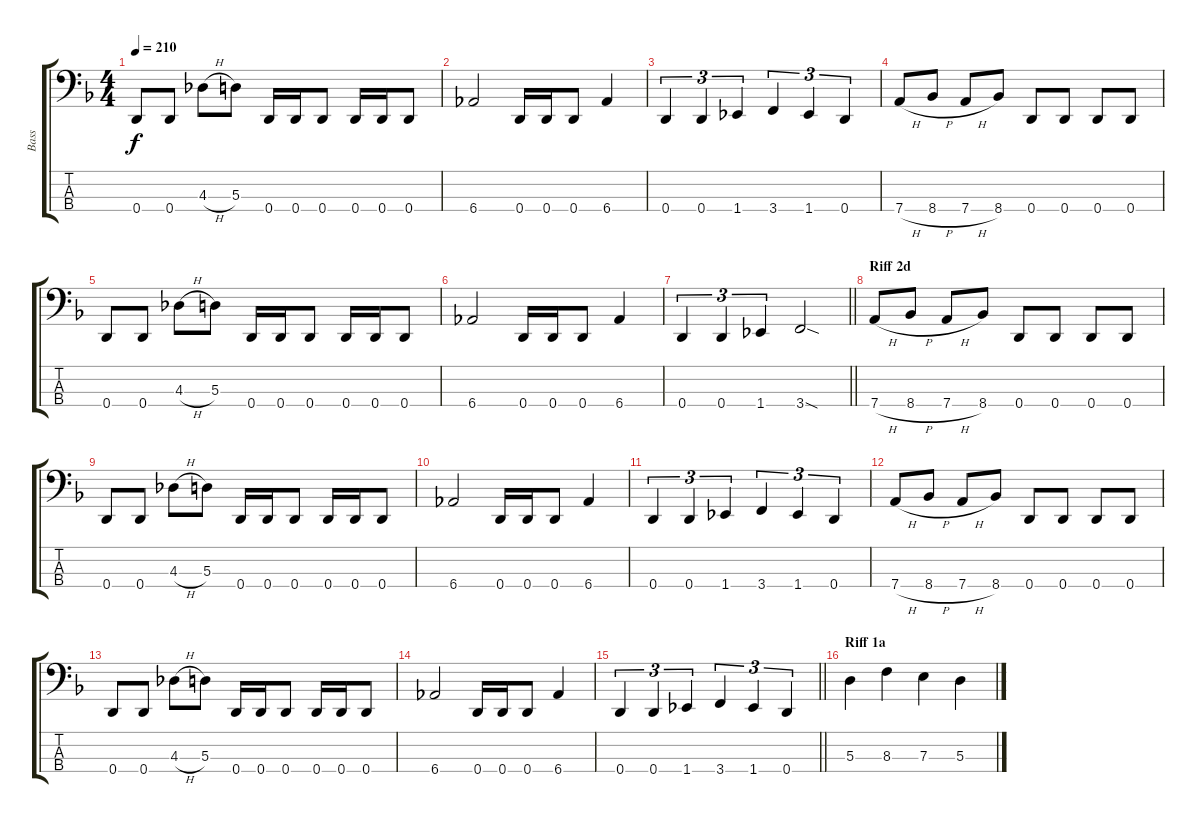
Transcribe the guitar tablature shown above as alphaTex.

\track ("Bass" "Bass") {instrument electricbassfinger}
\staff {score tabs}
\tuning (G2 D2 A1 D1) {hide}
\ts (4 4)
\tempo 210
\clef f4
\ks dminor
0.4.8{dy f} 0.4.8 4.3{h}.8 5.3.8 0.4.16 0.4.16 0.4.8 0.4.16 0.4.16 0.4.8 |
6.4.2 0.4.16 0.4.16 0.4.8 6.4.4 |
0.4.4{tu (3 2)} 0.4.4{tu (3 2)} 1.4.4{tu (3 2)} 3.4.4{tu (3 2)} 1.4.4{tu (3 2)} 0.4.4{tu (3 2)} |
7.4{h}.8 8.4{h}.8 7.4{h}.8 8.4.8 0.4.8 0.4.8 0.4.8 0.4.8 |
0.4.8 0.4.8 4.3{h}.8 5.3.8 0.4.16 0.4.16 0.4.8 0.4.16 0.4.16 0.4.8 |
6.4.2 0.4.16 0.4.16 0.4.8 6.4.4 |
\barLineRight lightlight
0.4.4{tu (3 2)} 0.4.4{tu (3 2)} 1.4.4{tu (3 2)} 3.4{sod}.2 |
\section ("" "Riff 2d")
7.4{h}.8 8.4{h}.8 7.4{h}.8 8.4.8 0.4.8 0.4.8 0.4.8 0.4.8 |
0.4.8 0.4.8 4.3{h}.8 5.3.8 0.4.16 0.4.16 0.4.8 0.4.16 0.4.16 0.4.8 |
6.4.2 0.4.16 0.4.16 0.4.8 6.4.4 |
0.4.4{tu (3 2)} 0.4.4{tu (3 2)} 1.4.4{tu (3 2)} 3.4.4{tu (3 2)} 1.4.4{tu (3 2)} 0.4.4{tu (3 2)} |
7.4{h}.8 8.4{h}.8 7.4{h}.8 8.4.8 0.4.8 0.4.8 0.4.8 0.4.8 |
0.4.8 0.4.8 4.3{h}.8 5.3.8 0.4.16 0.4.16 0.4.8 0.4.16 0.4.16 0.4.8 |
6.4.2 0.4.16 0.4.16 0.4.8 6.4.4 |
\barLineRight lightlight
0.4.4{tu (3 2)} 0.4.4{tu (3 2)} 1.4.4{tu (3 2)} 3.4.4{tu (3 2)} 1.4.4{tu (3 2)} 0.4.4{tu (3 2)} |
\section ("" "Riff 1a")
5.3.4 8.3.4 7.3.4 5.3.4
